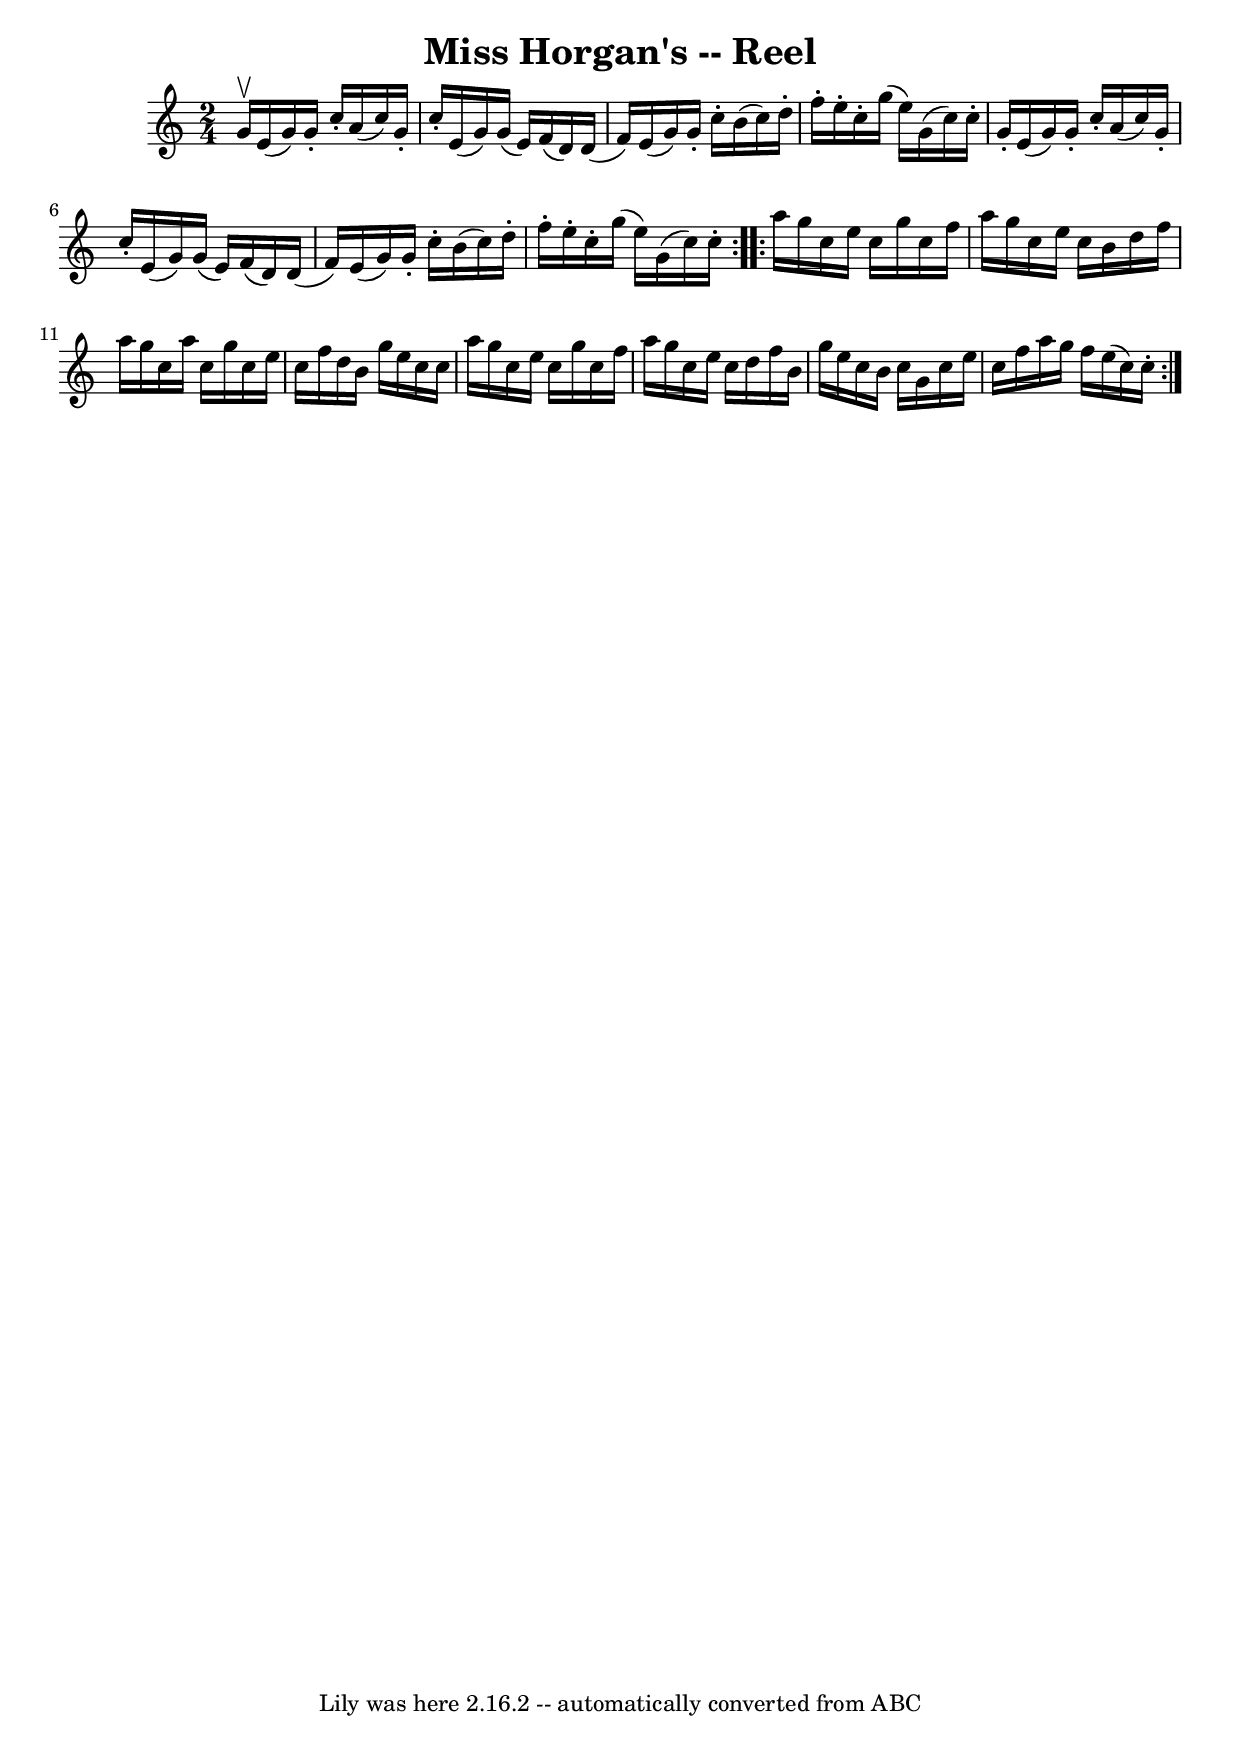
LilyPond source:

\version "2.16.2"
\include "Mammoth.ily"
\header {
  %% book = "Ryan's Mammoth Collection"
  crossRefNumber = "1"
  footnotes = "\\\\216"
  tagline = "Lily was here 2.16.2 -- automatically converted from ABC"
  title = "Miss Horgan's -- Reel"

}
voicedefault =  {



  \repeat volta 2 {

    \time 2/4      \key c \major g'16^\upbow   |
    e'16 (g'16) g'16-. c''16-. a'16 (c''16) g'16-. c''16-.    |
    e'16 (g'16 ) g'16 (e'16) f'16 (d'16) d'16 (f'16)   |
    e'16 (g'16) g'16-. c''16-. b'16 (c''16) d''16-. f''16-.    |
    e''16-. c''16-. g''16 (e''16) g'16 (c''16) c''16-. g'16-.   |
    e'16 (g'16) g'16-. c''16-. a'16 (c''16) g'16-. c''16-.    |
    e'16 (g'16) g'16 ( e'16) f'16 (d'16) d'16 (f'16)    |
    e'16 (g'16) g'16-. c''16-. b'16 (c''16) d''16-. f''16-.   |
    
    e''16-. c''16-. g''16 (e''16) g'16 (c''16) c''16-. 
 }   
  
  \repeat volta 2 {
a''16    |
		    g''16 c''16 e''16 c''16 g''16 c''16 f''16 a''16     |
		    g''16 c''16 e''16 c''16 b'16 d''16 f''16 a''16     |
		    g''16 c''16 a''16 c''16 g''16 c''16 e''16 c''16     |
		    f''16 d''16 b'16 g''16 e''16 c''16 c''16 a''16     |
		    g''16 c''16 e''16 c''16 g''16 c''16 f''16 a''16     |
		    g''16 c''16 e''16 c''16 d''16 f''16 b'16 g''16     |
		    e''16 c''16 b'16 c''16 g'16 c''16 e''16 c''16     |
		    f''16   
		    a''16 g''16 f''16 e''16 (c''16) c''16-.   
		 }   

}

\score{
  <<

    \context Staff="default"
    {
      \voicedefault 
      
 }

  >>
  \layout {
    
 }
  \midi {
 }

}
